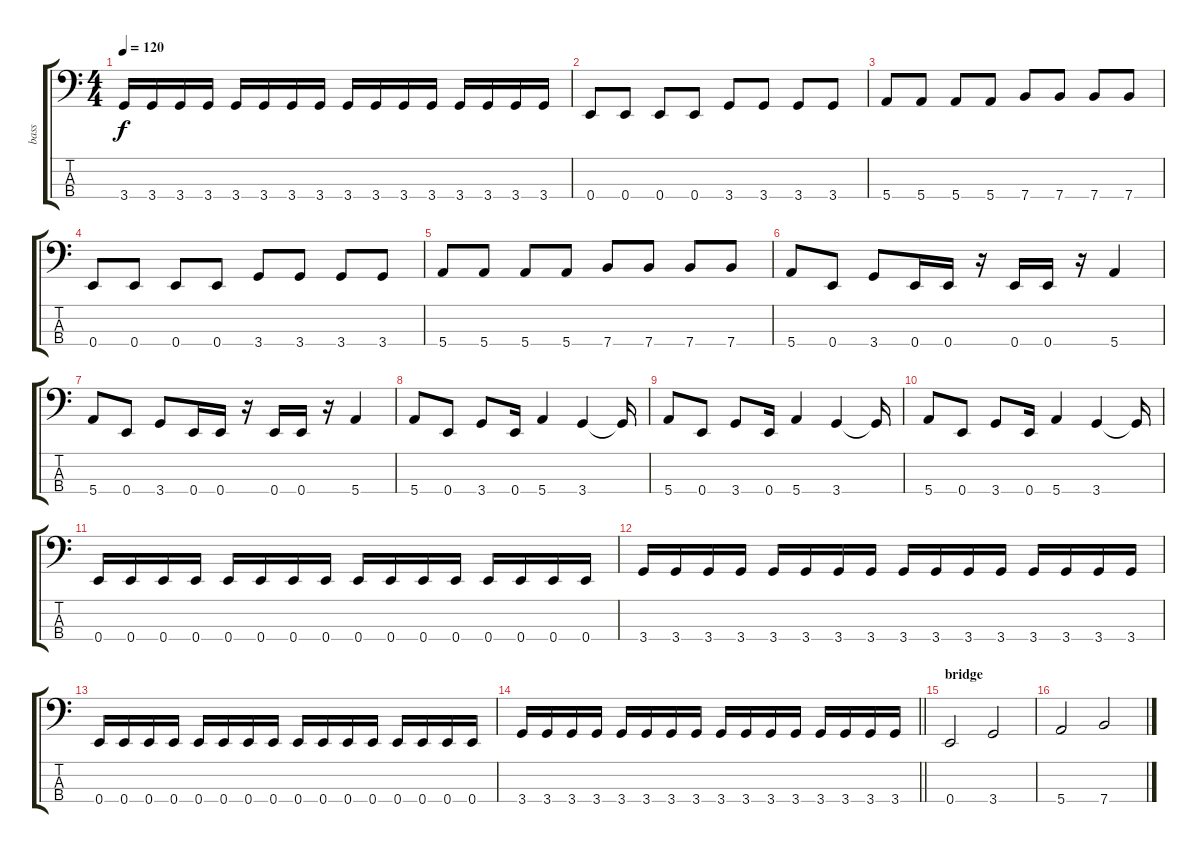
\track ("bass" "bass") {instrument electricbasspick}
\staff {score tabs}
\tuning (G2 D2 A1 E1) {hide}
\ts (4 4)
\tempo 120
\clef f4
\ks c
3.4.16{dy f} 3.4.16 3.4.16 3.4.16 3.4.16 3.4.16 3.4.16 3.4.16 3.4.16 3.4.16 3.4.16 3.4.16 3.4.16 3.4.16 3.4.16 3.4.16 |
0.4.8 0.4.8 0.4.8 0.4.8 3.4.8 3.4.8 3.4.8 3.4.8 |
5.4.8 5.4.8 5.4.8 5.4.8 7.4.8 7.4.8 7.4.8 7.4.8 |
0.4.8 0.4.8 0.4.8 0.4.8 3.4.8 3.4.8 3.4.8 3.4.8 |
5.4.8 5.4.8 5.4.8 5.4.8 7.4.8 7.4.8 7.4.8 7.4.8 |
5.4.8 0.4.8 3.4.8 0.4.16 0.4.16 r.16 0.4.16 0.4.16 r.16 5.4.4 |
5.4.8 0.4.8 3.4.8 0.4.16 0.4.16 r.16 0.4.16 0.4.16 r.16 5.4.4 |
5.4.8 0.4.8 3.4.8 0.4.16 5.4.4 3.4.4 3.4{t}.16 |
5.4.8 0.4.8 3.4.8 0.4.16 5.4.4 3.4.4 3.4{t}.16 |
5.4.8 0.4.8 3.4.8 0.4.16 5.4.4 3.4.4 3.4{t}.16 |
0.4.16 0.4.16 0.4.16 0.4.16 0.4.16 0.4.16 0.4.16 0.4.16 0.4.16 0.4.16 0.4.16 0.4.16 0.4.16 0.4.16 0.4.16 0.4.16 |
3.4.16 3.4.16 3.4.16 3.4.16 3.4.16 3.4.16 3.4.16 3.4.16 3.4.16 3.4.16 3.4.16 3.4.16 3.4.16 3.4.16 3.4.16 3.4.16 |
0.4.16 0.4.16 0.4.16 0.4.16 0.4.16 0.4.16 0.4.16 0.4.16 0.4.16 0.4.16 0.4.16 0.4.16 0.4.16 0.4.16 0.4.16 0.4.16 |
\barLineRight lightlight
3.4.16 3.4.16 3.4.16 3.4.16 3.4.16 3.4.16 3.4.16 3.4.16 3.4.16 3.4.16 3.4.16 3.4.16 3.4.16 3.4.16 3.4.16 3.4.16 |
\section ("" "bridge")
0.4.2 3.4.2 |
5.4.2 7.4.2
